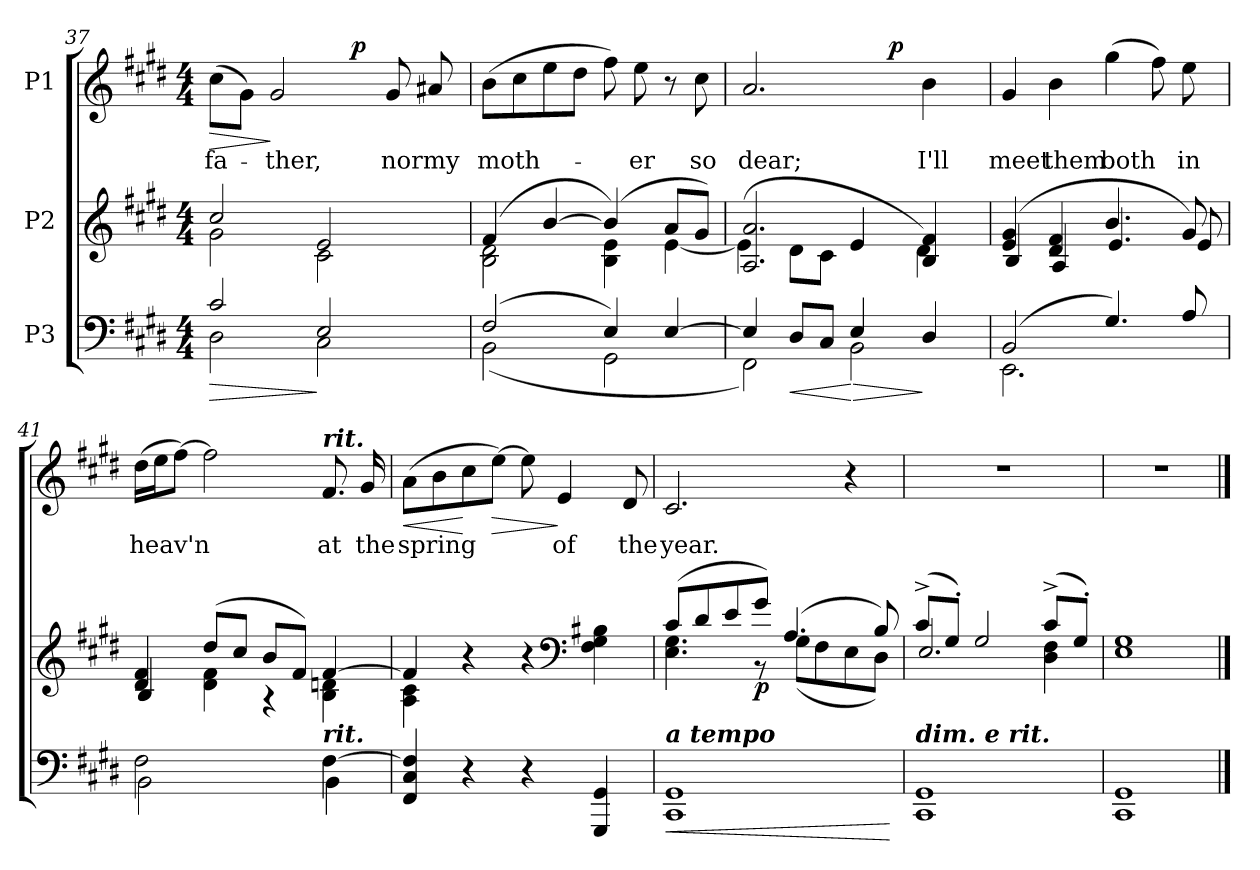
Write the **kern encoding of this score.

**kern	**dynam	**kern	**dynam	**kern	**text	**dynam
*part3	*part3	*part2	*part2	*part1	*part1	*part1
*staff3	*staff3	*staff2	*staff2	*staff1	*staff1	*staff1
*I"P3	*	*I"P2	*	*I"P1	*	*
*clefF4	*	*clefG2	*	*clefG2	*	*
*k[f#c#g#d#]	*	*k[f#c#g#d#]	*	*k[f#c#g#d#]	*	*
*c#:	*	*c#:	*	*c#:	*	*
*M4/4	*	*M4/4	*	*M4/4	*	*
=37	=37	=37	=37	=37	=37	=37
!	!LO:HP:b	!	!	!	!	!
*^	*	*^	*	*	*	*
!	!	!	!	!	!	!	!LO:LY:b:color=#000000	!LO:HP:b
*	*	*	*	*	*	*^	*	*
2c#i/	2D#i\	>	2cc#i/	2g#i\	.	(8cc#i\L	2ryy	fa-	>
.	.	.	.	.	.	8g#i\J)	.	.	.
!	!	!	!	!	!	!	!	!LO:LY:b:color=#000000	!
.	.	.	.	.	.	2g#i/	.	-ther,	]
2Ei/	2C#i\	]	2ei/	2c#i\	.	.	16ryy	.	.
.	.	.	.	.	.	.	32ryy	.	.
.	.	.	.	.	.	.	1024ryy	.	.
.	.	.	.	.	.	.	4ryy	.	p
!	!	!	!	!	!	!	!	!LO:LY:b:color=#000000	!
.	.	.	.	.	.	8g#i/	.	nor	.
.	.	.	.	.	.	.	8ryy	.	.
!	!	!	!	!	!	!	!	!LO:LY:b:color=#000000	!
.	.	.	.	.	.	8a#Xi/	.	my	.
.	.	.	.	.	.	.	64ryy	.	.
.	.	.	.	.	.	.	128...ryy	.	.
*	*	*	*	*	*	*v	*v	*	*
!!LO:LB:g=z
=38	=38	=38	=38	=38	=38	=38	=38	=38
*	*	*	*	*	*	*^	*	*
!	!	!	!	!	!	!	!	!LO:LY:b:color=#000000	!
*	*	*	*	*	*	*v	*v	*	*
(2F#i/	(2BBi\	.	(4f#i/	2Bi\ 2d#i	.	(8bi\L	moth-	.
.	.	.	.	.	.	8cc#i\	.	.
.	.	.	[4bi/	.	.	8eei\	.	.
.	.	.	.	.	.	8dd#i\J	.	.
4Ei/)	2GG#i\	.	(4bi/])	4Bi\ 4ei	.	8ff#i\)	.	.
!	!	!	!	!	!	!	!LO:LY:b:color=#000000	!
.	.	.	.	.	.	8eei\	-er	.
[4Ei/	.	.	8ai/L	[4ei\	.	8r	.	.
!	!	!	!	!	!	!	!LO:LY:b:color=#000000	!
.	.	.	8g#i/J)	.	.	8cc#i\	so	.
=39	=39	=39	=39	=39	=39	=39	=39	=39
!	!	!	!	!	!	!	!LO:LY:b:color=#000000	!
*	*	*	*	*	*	*^	*	*
4Ei/]	2FF#i\)	.	2.Ai/ 2.ai	(4ei\]	.	2.ai/	2ryy	dear;	.
!	!	!LO:HP:b	!	!	!	!	!	!	!
8D#i/L	.	<	.	8d#i\L	.	.	.	.	.
8C#i/J	.	.	.	8c#i\J	.	.	.	.	.
!	!	!LO:HP:n=1:b	!	!	!	!	!	!	!
4Ei/	2BBi\	[ >	.	4ei/	.	.	16ryy	.	.
.	.	.	.	.	.	.	32ryy	.	.
.	.	.	.	.	.	.	128ryy	.	.
.	.	.	.	.	.	.	4ryy	.	p
!	!	!	!	!	!	!	!	!LO:LY:b:color=#000000	!
4D#i/	.	]	4Bi/ 4f#i	4d#i\)	.	4bi\	.	I'll	.
.	.	.	.	.	.	.	8ryy	.	.
.	.	.	.	.	.	.	64.ryy	.	.
*	*	*	*	*	*	*v	*v	*	*
=40	=40	=40	=40	=40	=40	=40	=40	=40
*	*	*	*	*	*	*^	*	*
!	!	!	!	!	!	!	!	!LO:LY:b:color=#000000	!
*	*	*	*	*	*	*v	*v	*	*
(2BBi/	2.EEi\	.	(4ei/ 4g#i	4Bi/	.	4g#i/	meet	.
!	!	!	!	!	!	!	!LO:LY:b:color=#000000	!
.	.	.	4d#i/ 4f#i	4Ai/	.	4bi\	them	.
!	!	!	!	!	!	!	!LO:LY:b:color=#000000	!
4.G#i/)	.	.	4.bi/	4.ei/	.	(4gg#i\	both	.
.	4ryy	.	.	.	.	8ff#i\)	.	.
!	!	!	!	!	!	!	!LO:LY:b:color=#000000	!
8Ai/	.	.	8g#i/)	8ei/	.	8eei\	in	.
=41	=41	=41	=41	=41	=41	=41	=41	=41
!	!	!	!	!	!	!	!LO:LY:b:color=#000000	!
2F#i\	2BBi\	.	4d#i/ 4f#i	4Bi/	.	(16dd#i\LL	heav'n	.
.	.	.	.	.	.	16eei\J	.	.
.	.	.	.	.	.	[8ff#i\J)	.	.
.	.	.	(8dd#i/L	4d#i\ 4f#i	.	2ff#i\]	.	.
.	.	.	8cc#i/J	.	.	.	.	.
4ryy	4ryy	.	8bi/L	4r	.	.	.	.
.	.	.	8f#i/J)	.	.	.	.	.
!	!	!	!	!	!	!LO:TX:a:Bi:t=rit.	!	!
!LO:TX:a:Bi:t=rit.	!	!	!	!	!	!	!	!
!	!	!	!	!	!	!	!LO:LY:b:color=#000000	!
[4F#i\	4BBi\	.	[4f#i/	4Bi\ 4dni	.	8.f#i/	at	.
!	!	!	!	!	!	!	!LO:LY:b:color=#000000	!
.	.	.	.	.	.	16g#i/	the	.
!!LO:LB:g=z
=42	=42	=42	=42	=42	=42	=42	=42	=42
!	!	!	!	!	!	!	!LO:LY:b:color=#000000	!LO:HP:b
4FF#i/ 4C#i 4F#i]	2ryy	.	4f#i/]	4Ai\ 4c#i	.	(8ai\L	spring	<
.	.	.	.	.	.	8bi\	.	.
4r	.	.	4r	4ryy	.	8cc#i\	.	[
!	!	!	!	!	!	!	!	!LO:HP:b
.	.	.	.	.	.	[8eei\J)	.	>
4r	2ryy	.	4r	2ryy	.	8eei\]	.	.
!	!	!	!	!	!	!	!LO:LY:b:color=#000000	!
.	.	.	.	.	.	4ei/	of	]
*	*	*	*clefF4	*	*	*	*	*
4GGG#i/ 4GG#i	.	.	4F#i\ 4G#i 4B#Xi	.	.	.	.	.
!	!	!	!	!	!	!	!LO:LY:b:color=#000000	!
.	.	.	.	.	.	8d#i/	the	.
*v	*v	*	*	*	*	*	*	*
=43	=43	=43	=43	=43	=43	=43	=43
!	!LO:HP:b	!	!	!	!	!	!
!LO:TX:a:Bi:t=a tempo	!	!	!	!	!	!	!
!	!	!	!	!	!	!LO:LY:b:color=#000000	!
1CC#i 1GG#i	<	(8c#i/L	4.Ei\ 4.G#i	.	2.c#i/	year.	.
.	.	8d#i/	.	.	.	.	.
.	.	8ei/	.	.	.	.	.
.	.	8g#i/J)	8r	p	.	.	.
.	.	(4.Ai/	(8G#i\L	.	.	.	.
.	.	.	8F#i\	.	.	.	.
.	.	.	8Ei\	.	4r	.	.
.	.	8Bi/)	8D#i\J)	.	.	.	.
*	*	*v	*v	*	*	*	*
.	[	.	.	.	.	.
=44	=44	=44	=44	=44	=44	=44
*	*	*^	*	*	*	*
!LO:TX:a:Bi:t=dim. e rit.	!	!	!	!	!	!	!
1CC#i 1GG#i	.	(8c#^i/L	2.Ei/	.	1r	.	.
.	.	8G#'i/J)	.	.	.	.	.
.	.	2G#i/	.	.	.	.	.
.	.	(8c#^i/L	4D#i\ 4F#i	.	.	.	.
.	.	8G#'i/J)	.	.	.	.	.
*	*	*v	*v	*	*	*	*
=45	=45	=45	=45	=45	=45	=45
1CC#i 1GG#i	.	1Ei 1G#i	.	1r	.	.
==	==	==	==	==	==	==
*-	*-	*-	*-	*-	*-	*-
